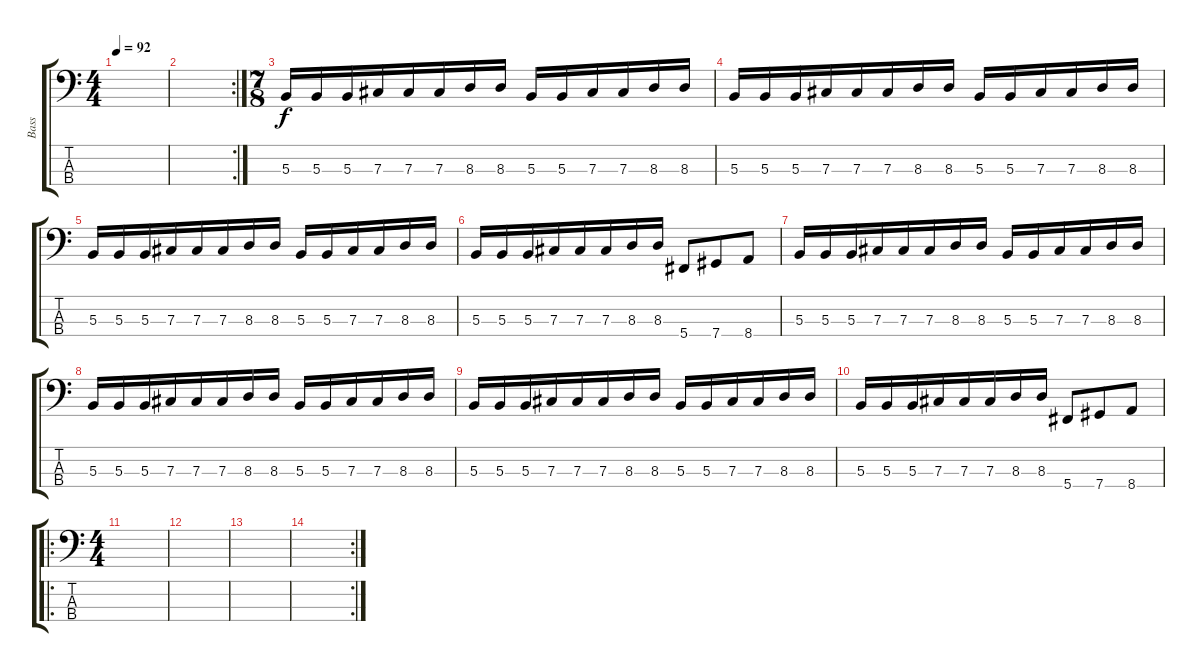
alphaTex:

\track ("Bass" "Bass") {instrument electricbassfinger}
\staff {score tabs}
\tuning (E2 B1 Gb1 Db1) {hide}
\ts (4 4)
\tempo 92
\clef f4
\ks c
|
\rc 2
|
\ts (7 8)
5.3.16 5.3.16 5.3.16 7.3.16 7.3.16 7.3.16 8.3.16 8.3.16 5.3.16 5.3.16 7.3.16 7.3.16 8.3.16 8.3.16 |
5.3.16 5.3.16 5.3.16 7.3.16 7.3.16 7.3.16 8.3.16 8.3.16 5.3.16 5.3.16 7.3.16 7.3.16 8.3.16 8.3.16 |
5.3.16 5.3.16 5.3.16 7.3.16 7.3.16 7.3.16 8.3.16 8.3.16 5.3.16 5.3.16 7.3.16 7.3.16 8.3.16 8.3.16 |
5.3.16 5.3.16 5.3.16 7.3.16 7.3.16 7.3.16 8.3.16 8.3.16 5.4.8 7.4.8 8.4.8 |
5.3.16 5.3.16 5.3.16 7.3.16 7.3.16 7.3.16 8.3.16 8.3.16 5.3.16 5.3.16 7.3.16 7.3.16 8.3.16 8.3.16 |
5.3.16 5.3.16 5.3.16 7.3.16 7.3.16 7.3.16 8.3.16 8.3.16 5.3.16 5.3.16 7.3.16 7.3.16 8.3.16 8.3.16 |
5.3.16 5.3.16 5.3.16 7.3.16 7.3.16 7.3.16 8.3.16 8.3.16 5.3.16 5.3.16 7.3.16 7.3.16 8.3.16 8.3.16 |
5.3.16 5.3.16 5.3.16 7.3.16 7.3.16 7.3.16 8.3.16 8.3.16 5.4.8 7.4.8 8.4.8 |
\ro
\ts (4 4)
|
|
|
\rc 2
